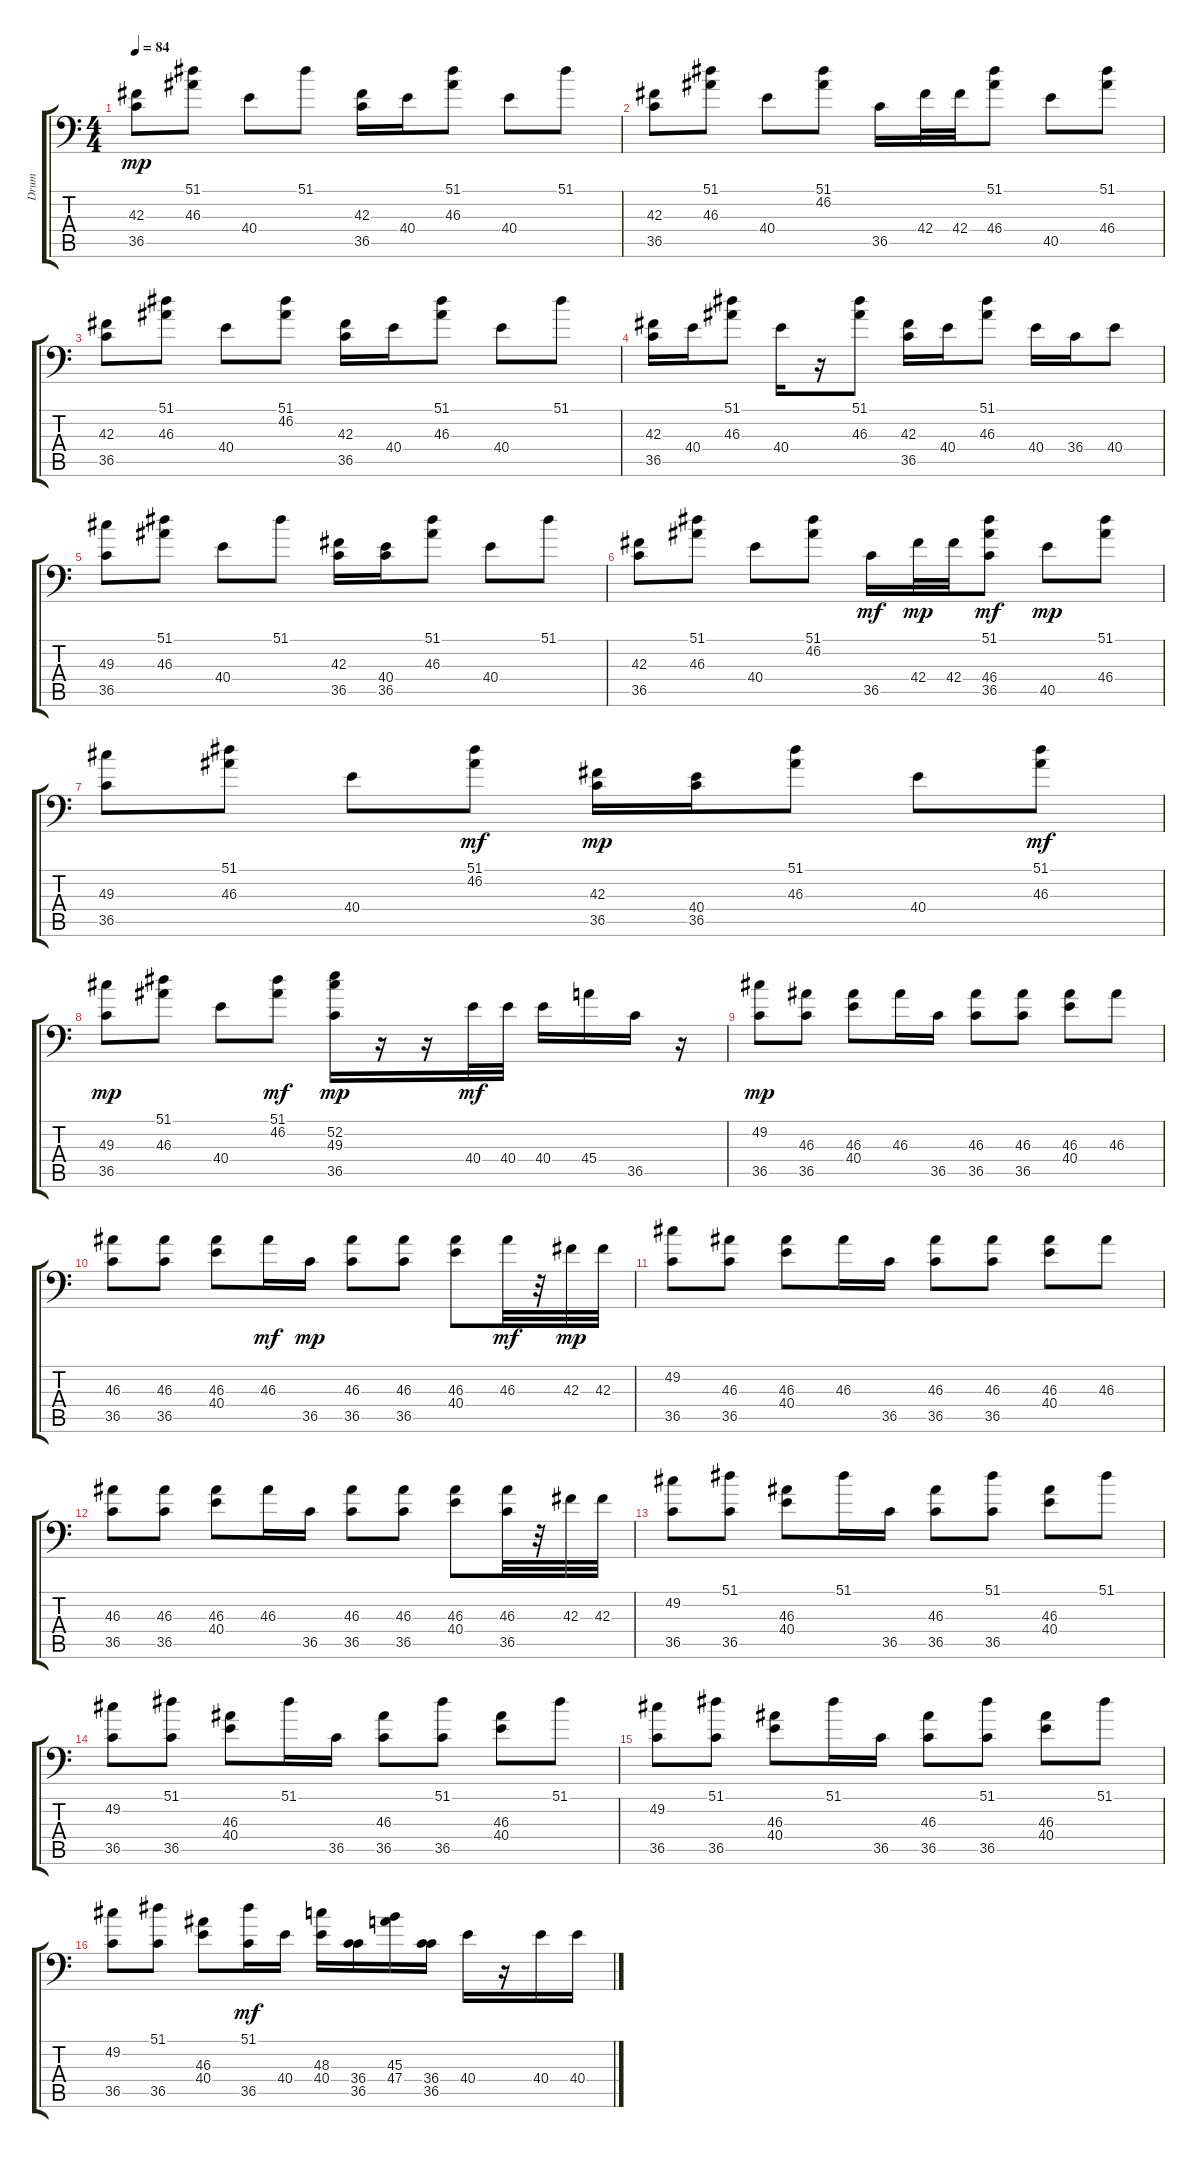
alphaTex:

\track ("Drum" "Drum") {instrument acousticgrandpiano}
\staff {score tabs}
\tuning (C-1 C-1 C-1 C-1 C-1 C-1) {hide}
\ts (4 4)
\tempo 84
\clef f4
\ks c
(42.3 36.5).8{dy mp} (51.1 46.3).8 40.4.8 51.1.8 (42.3 36.5).16 40.4.16 (51.1 46.3).8 40.4.8 51.1.8 |
(42.3 36.5).8 (51.1 46.3).8 40.4.8 (51.1 46.2).8 36.5.16 42.4.32 42.4.32 (51.1 46.4).8 40.5.8 (51.1 46.4).8 |
(42.3 36.5).8 (51.1 46.3).8 40.4.8 (51.1 46.2).8 (42.3 36.5).16 40.4.16 (51.1 46.3).8 40.4.8 51.1.8 |
(42.3 36.5).16 40.4.16 (51.1 46.3).8 40.4.16 r.16 (51.1 46.3).8 (42.3 36.5).16 40.4.16 (51.1 46.3).8 40.4.16 36.4.16 40.4.8 |
(49.3 36.5).8 (51.1 46.3).8 40.4.8 51.1.8 (42.3 36.5).16 (40.4 36.5).16 (51.1 46.3).8 40.4.8 51.1.8 |
(42.3 36.5).8 (51.1 46.3).8 40.4.8 (51.1 46.2).8 36.5.16{dy mf} 42.4.32{dy mp} 42.4.32 (51.1 46.4 36.5).8{dy mf} 40.5.8{dy mp} (51.1 46.4).8 |
(49.3 36.5).8 (51.1 46.3).8 40.4.8 (51.1 46.2).8{dy mf} (42.3 36.5).16{dy mp} (40.4 36.5).16 (51.1 46.3).8 40.4.8 (51.1 46.3).8{dy mf} |
(49.3 36.5).8{dy mp} (51.1 46.3).8 40.4.8 (51.1 46.2).8{dy mf} (52.2 49.3 36.5).16{dy mp} r.16 r.16 40.4.32{dy mf} 40.4.32 40.4.16 45.4.16 36.5.16 r.16 |
(49.2 36.5).8{dy mp} (46.3 36.5).8 (46.3 40.4).8 46.3.16 36.5.16 (46.3 36.5).8 (46.3 36.5).8 (46.3 40.4).8 46.3.8 |
(46.3 36.5).8 (46.3 36.5).8 (46.3 40.4).8 46.3.16{dy mf} 36.5.16{dy mp} (46.3 36.5).8 (46.3 36.5).8 (46.3 40.4).8 46.3.32{dy mf} r.32 42.3.32{dy mp} 42.3.32 |
(49.2 36.5).8 (46.3 36.5).8 (46.3 40.4).8 46.3.16 36.5.16 (46.3 36.5).8 (46.3 36.5).8 (46.3 40.4).8 46.3.8 |
(46.3 36.5).8 (46.3 36.5).8 (46.3 40.4).8 46.3.16 36.5.16 (46.3 36.5).8 (46.3 36.5).8 (46.3 40.4).8 (46.3 36.5).32 r.32 42.3.32 42.3.32 |
(49.2 36.5).8 (51.1 36.5).8 (46.3 40.4).8 51.1.16 36.5.16 (46.3 36.5).8 (51.1 36.5).8 (46.3 40.4).8 51.1.8 |
(49.2 36.5).8 (51.1 36.5).8 (46.3 40.4).8 51.1.16 36.5.16 (46.3 36.5).8 (51.1 36.5).8 (46.3 40.4).8 51.1.8 |
(49.2 36.5).8 (51.1 36.5).8 (46.3 40.4).8 51.1.16 36.5.16 (46.3 36.5).8 (51.1 36.5).8 (46.3 40.4).8 51.1.8 |
(49.2 36.5).8 (51.1 36.5).8 (46.3 40.4).8 (51.1 36.5).16{dy mf} 40.4.16 (48.3 40.4).16 (36.4 36.5).16 (45.3 47.4).16 (36.4 36.5).16 40.4.16 r.16 40.4.16 40.4.16
